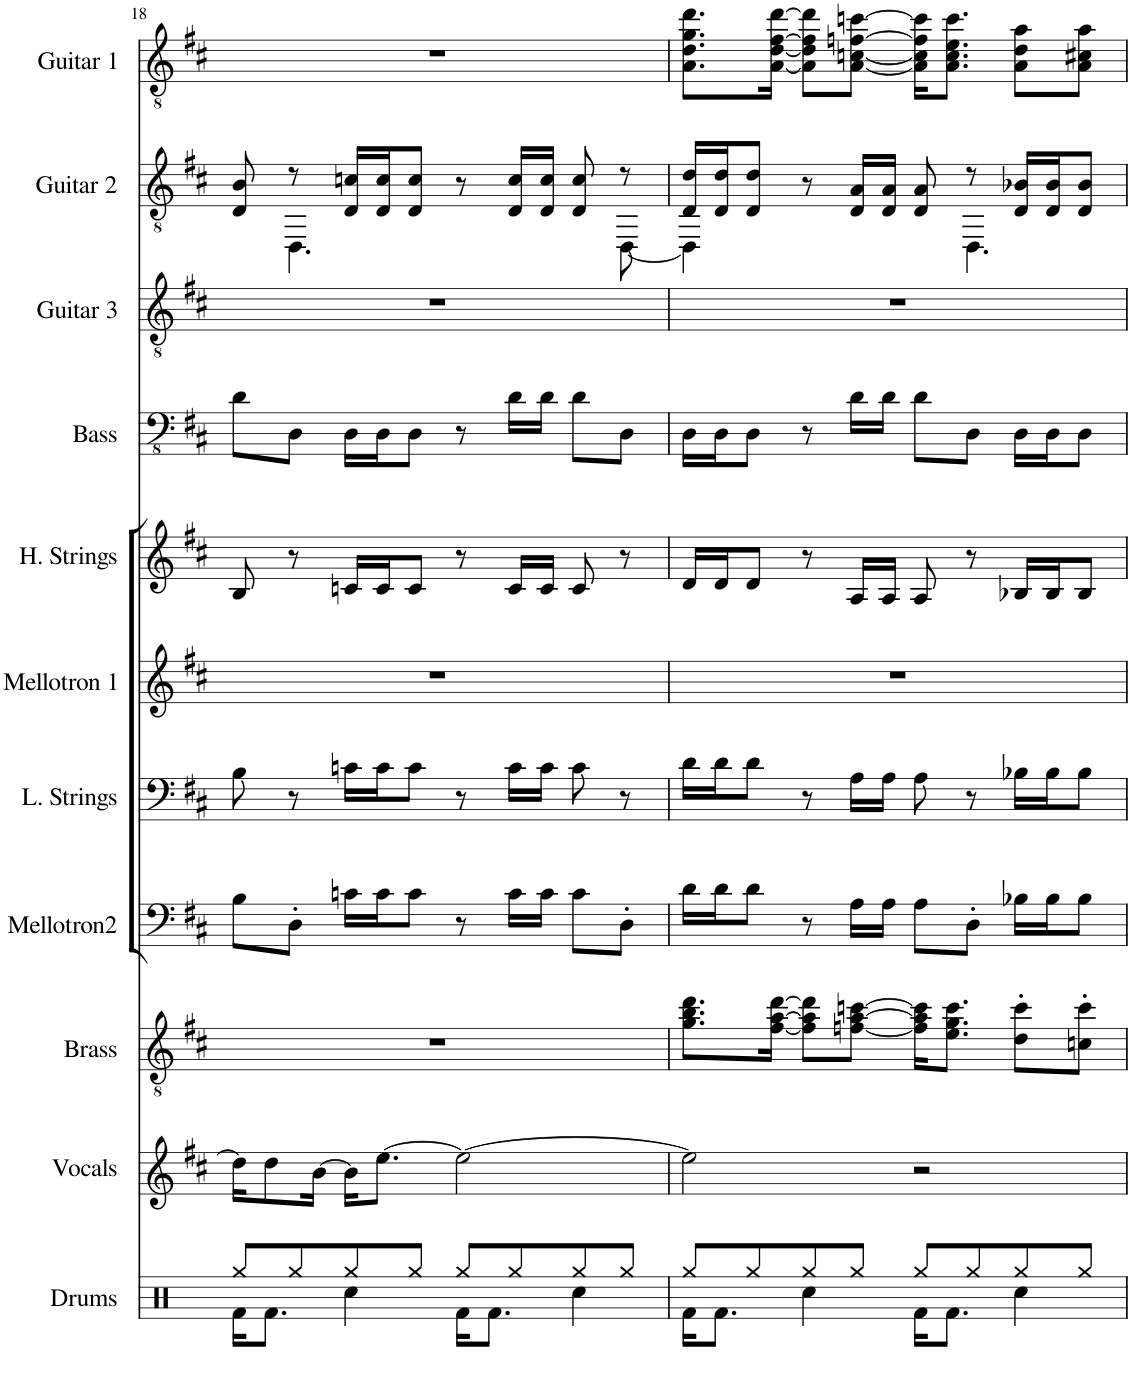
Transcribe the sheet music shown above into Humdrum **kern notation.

**kern	**kern	**kern	**kern	**kern	**kern	**kern	**kern	**kern	**kern	**kern
*part11	*part10	*part9	*part8	*part7	*part6	*part5	*part4	*part3	*part2	*part1
*staff11	*staff10	*staff9	*staff8	*staff7	*staff6	*staff5	*staff4	*staff3	*staff2	*staff1
*I"Drums	*I"Vocals (Clarinet)	*I"Brass	*I"Mellotron 2	*I"Strings low	*I"Mellotron 1	*I"Strings high	*I"Bass Guitar	*I"Electric Guitar 3	*I"Electric Guitar 2	*I"Electric Guitar 1
*I'Drums	*I'Vocals	*I'Brass	*I'Mellotron2	*	*I'Mellotron 1	*	*I'Bass	*I'Guitar 3	*I'Guitar 2	*I'Guitar 1
!!LO:PB:g=z
*clefX	*clefG2	*clefGv2	*clefF4	*clefF4	*clefG2	*clefG2	*clefFv4	*clefGv2	*clefGv2	*clefGv2
*	*Trd1c2	*	*	*	*	*	*	*	*	*
*k[]	*k[f#c#]	*k[f#c#]	*k[f#c#]	*k[f#c#]	*k[f#c#]	*k[f#c#]	*k[f#c#]	*k[f#c#]	*k[f#c#]	*k[f#c#]
*M4/4	*M4/4	*M4/4	*M4/4	*M4/4	*M4/4	*M4/4	*M4/4	*M4/4	*M4/4	*M4/4
=18	=18	=18	=18	=18	=18	=18	=18	=18	=18	=18
*^	*	*	*	*	*	*	*	*	*^	*
8Rgg/L	16Rf\KL	16dd\KL]	1r	8B\L	8B\	1r	8B/	8D\L	1r	8D/ 8B/	8ryy	1r
.	8.Rf\J	8dd\	.	.	.	.	.	.	.	.	.	.
8Rgg/	.	.	.	8D'\J	8r	.	8r	8DD\J	.	8r	4.DD\	.
.	.	[16b\Jk	.	.	.	.	.	.	.	.	.	.
8Rgg/	4Rcc\	16b\KL]	.	16cn\LL	16cn\LL	.	16cn/LL	16DD\LL	.	16D/ 16cn/LL	.	.
.	.	[8.ee\J	.	16c\J	16c\J	.	16c/J	16DD\J	.	16D/ 16c/J	.	.
8Rgg/J	.	.	.	8c\J	8c\J	.	8c/J	8DD\J	.	8D/ 8c/J	.	.
8Rgg/L	16Rf\KL	2ee\_	.	8r	8r	.	8r	8r	.	8r	4ryy	.
.	8.Rf\J	.	.	.	.	.	.	.	.	.	.	.
8Rgg/	.	.	.	16c\LL	16c\LL	.	16c/LL	16D\LL	.	16D/ 16c/LL	.	.
.	.	.	.	16c\JJ	16c\JJ	.	16c/JJ	16D\JJ	.	16D/ 16c/JJ	.	.
8Rgg/	4Rcc\	.	.	8c\L	8c\	.	8c/	8D\L	.	8D/ 8c/	8ryy	.
8Rgg/J	.	.	.	8D'\J	8r	.	8r	8DD\J	.	8r	[8DD\	.
=19	=19	=19	=19	=19	=19	=19	=19	=19	=19	=19	=19	=19
8Rgg/L	16Rf\KL	2ee\]	8.g\ 8.b\ 8.dd\L	16d\LL	16d\LL	1r	16d/LL	16DD\LL	1r	16D/ 16d/LL	4DD\]	8.A\ 8.d\ 8.g\ 8.dd\L
.	8.Rf\J	.	.	16d\J	16d\J	.	16d/J	16DD\J	.	16D/ 16d/J	.	.
8Rgg/	.	.	.	8d\J	8d\J	.	8d/J	8DD\J	.	8D/ 8d/J	.	.
.	.	.	[16f#\ [16a\ [16dd\Jk	.	.	.	.	.	.	.	.	[16A\ [16d\ [16f#\ [16dd\Jk
8Rgg/	4Rcc\	.	8f#\] 8a\] 8dd\]L	8r	8r	.	8r	8r	.	8r	4ryy	8A\] 8d\] 8f#\] 8dd\]L
8Rgg/J	.	.	[8fn\ [8a\ [8ccn\J	16A\LL	16A\LL	.	16A/LL	16D\LL	.	16D/ 16A/LL	.	[8A\ [8cn\ [8fn\ [8ccn\J
.	.	.	.	16A\JJ	16A\JJ	.	16A/JJ	16D\JJ	.	16D/ 16A/JJ	.	.
8Rgg/L	16Rf\KL	2r	16f\] 16a\] 16cc\]KL	8A\L	8A\	.	8A/	8D\L	.	8D/ 8A/	8ryy	16A\] 16c\] 16f\] 16cc\]KL
.	8.Rf\J	.	8.e\ 8.g\ 8.cc\J	.	.	.	.	.	.	.	.	8.A\ 8.c\ 8.e\ 8.cc\J
8Rgg/	.	.	.	8D'\J	8r	.	8r	8DD\J	.	8r	4.DD\	.
8Rgg/	4Rcc\	.	8d\' 8cc\'L	16B-X\LL	16B-X\LL	.	16B-X/LL	16DD\LL	.	16D/ 16B-X/LL	.	8A\ 8d\ 8a\L
.	.	.	.	16B-\J	16B-\J	.	16B-/J	16DD\J	.	16D/ 16B-/J	.	.
8Rgg/J	.	.	8cn\' 8cc\'J	8B-\J	8B-\J	.	8B-/J	8DD\J	.	8D/ 8B-/J	.	8A\ 8c#X\ 8a\J
*v	*v	*	*	*	*	*	*	*	*	*v	*v	*
=	=	=	=	=	=	=	=	=	=	=
*-	*-	*-	*-	*-	*-	*-	*-	*-	*-	*-
